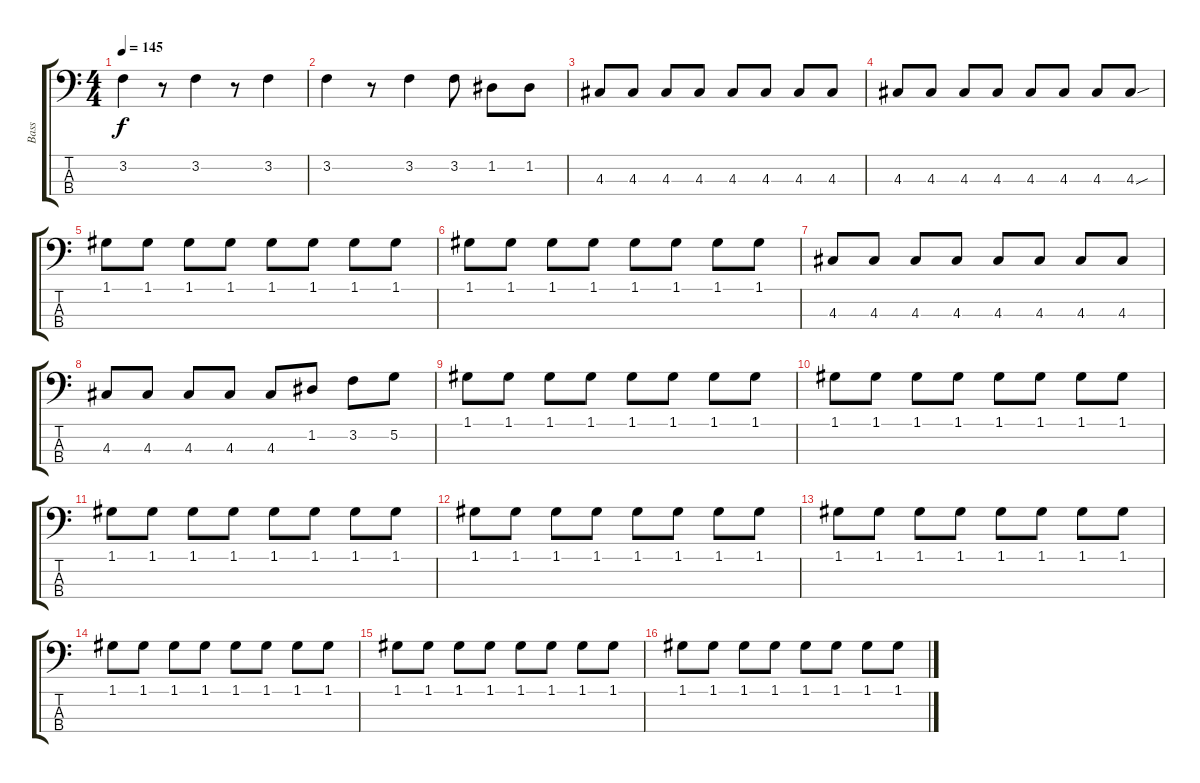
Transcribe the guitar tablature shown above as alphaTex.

\track ("Bass" "Bass") {instrument electricbassfinger}
\staff {score tabs}
\tuning (G2 D2 A1 E1) {hide}
\ts (4 4)
\tempo 145
\clef f4
\ks c
3.2.4{dy f} r.8 3.2.4 r.8 3.2.4 |
3.2.4 r.8 3.2.4 3.2.8 1.2.8 1.2.8 |
4.3.8 4.3.8 4.3.8 4.3.8 4.3.8 4.3.8 4.3.8 4.3.8 |
4.3.8 4.3.8 4.3.8 4.3.8 4.3.8 4.3.8 4.3.8 4.3{sou}.8 |
1.1.8 1.1.8 1.1.8 1.1.8 1.1.8 1.1.8 1.1.8 1.1.8 |
1.1.8 1.1.8 1.1.8 1.1.8 1.1.8 1.1.8 1.1.8 1.1.8 |
4.3.8 4.3.8 4.3.8 4.3.8 4.3.8 4.3.8 4.3.8 4.3.8 |
4.3.8 4.3.8 4.3.8 4.3.8 4.3.8 1.2.8 3.2.8 5.2.8 |
1.1.8 1.1.8 1.1.8 1.1.8 1.1.8 1.1.8 1.1.8 1.1.8 |
1.1.8 1.1.8 1.1.8 1.1.8 1.1.8 1.1.8 1.1.8 1.1.8 |
1.1.8 1.1.8 1.1.8 1.1.8 1.1.8 1.1.8 1.1.8 1.1.8 |
1.1.8 1.1.8 1.1.8 1.1.8 1.1.8 1.1.8 1.1.8 1.1.8 |
1.1.8 1.1.8 1.1.8 1.1.8 1.1.8 1.1.8 1.1.8 1.1.8 |
1.1.8 1.1.8 1.1.8 1.1.8 1.1.8 1.1.8 1.1.8 1.1.8 |
1.1.8 1.1.8 1.1.8 1.1.8 1.1.8 1.1.8 1.1.8 1.1.8 |
1.1.8 1.1.8 1.1.8 1.1.8 1.1.8 1.1.8 1.1.8 1.1.8
